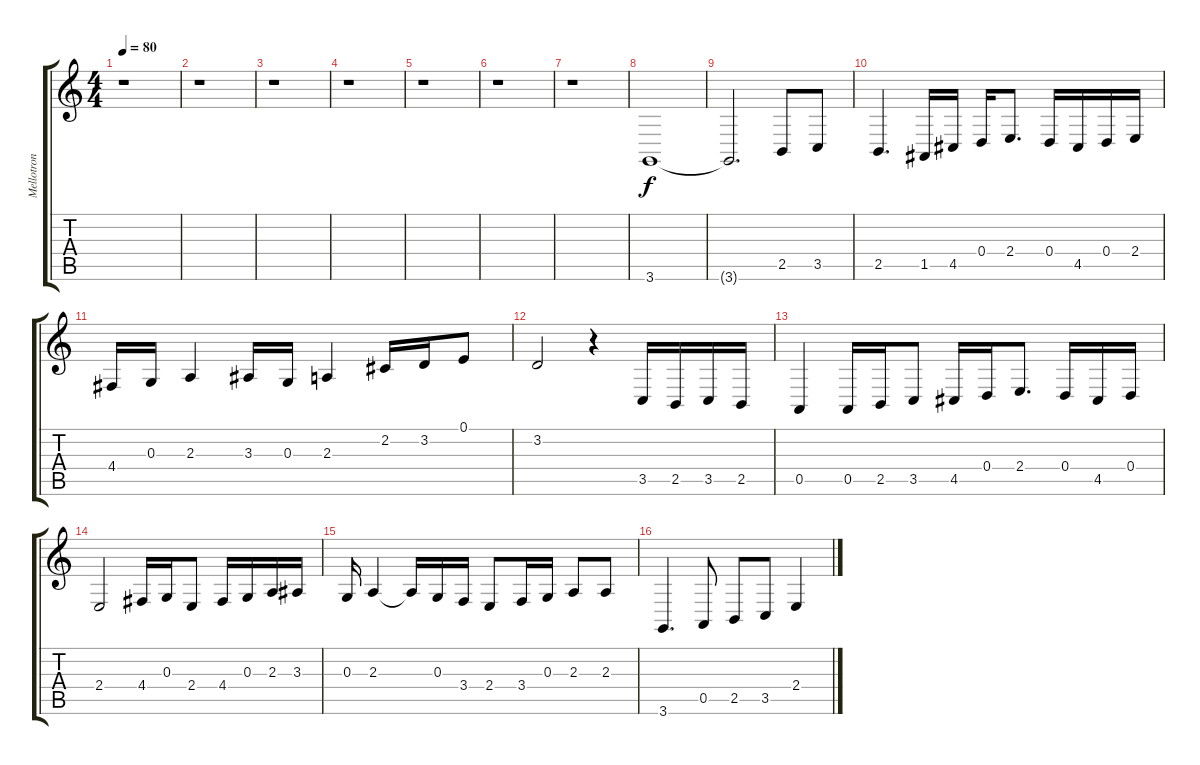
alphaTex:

\track ("Mellotron     " "Mellotron ") {instrument clavinet}
\staff {score tabs}
\tuning (E4 B3 G3 D3 A2 E2) {hide}
\ts (4 4)
\tempo 80
\clef g2
\ks c
r.1{dy f} |
r.1 |
r.1 |
r.1 |
r.1 |
r.1 |
r.1 |
3.6.1 |
3.6{t}.2{d} 2.5.8 3.5.8 |
2.5.4{d} 1.5.16 4.5.16 0.4.16 2.4.8{d} 0.4.16 4.5.16 0.4.16 2.4.16 |
4.4.16 0.3.16 2.3.4 3.3.16 0.3.16 2.3.4 2.2.16 3.2.16 0.1.8 |
3.2.2 r.4 3.5.16 2.5.16 3.5.16 2.5.16 |
0.5.4 0.5.16 2.5.16 3.5.8 4.5.16 0.4.16 2.4.8{d} 0.4.16 4.5.16 0.4.16 |
2.4.2 4.4.16 0.3.16 2.4.8 4.4.16 0.3.16 2.3.16 3.3.16 |
0.3.16 2.3.4 2.3{t}.16 0.3.16 3.4.16 2.4.8 3.4.16 0.3.16 2.3.8 2.3.8 |
3.6.4{d} 0.5.8 2.5.8 3.5.8 2.4.4
